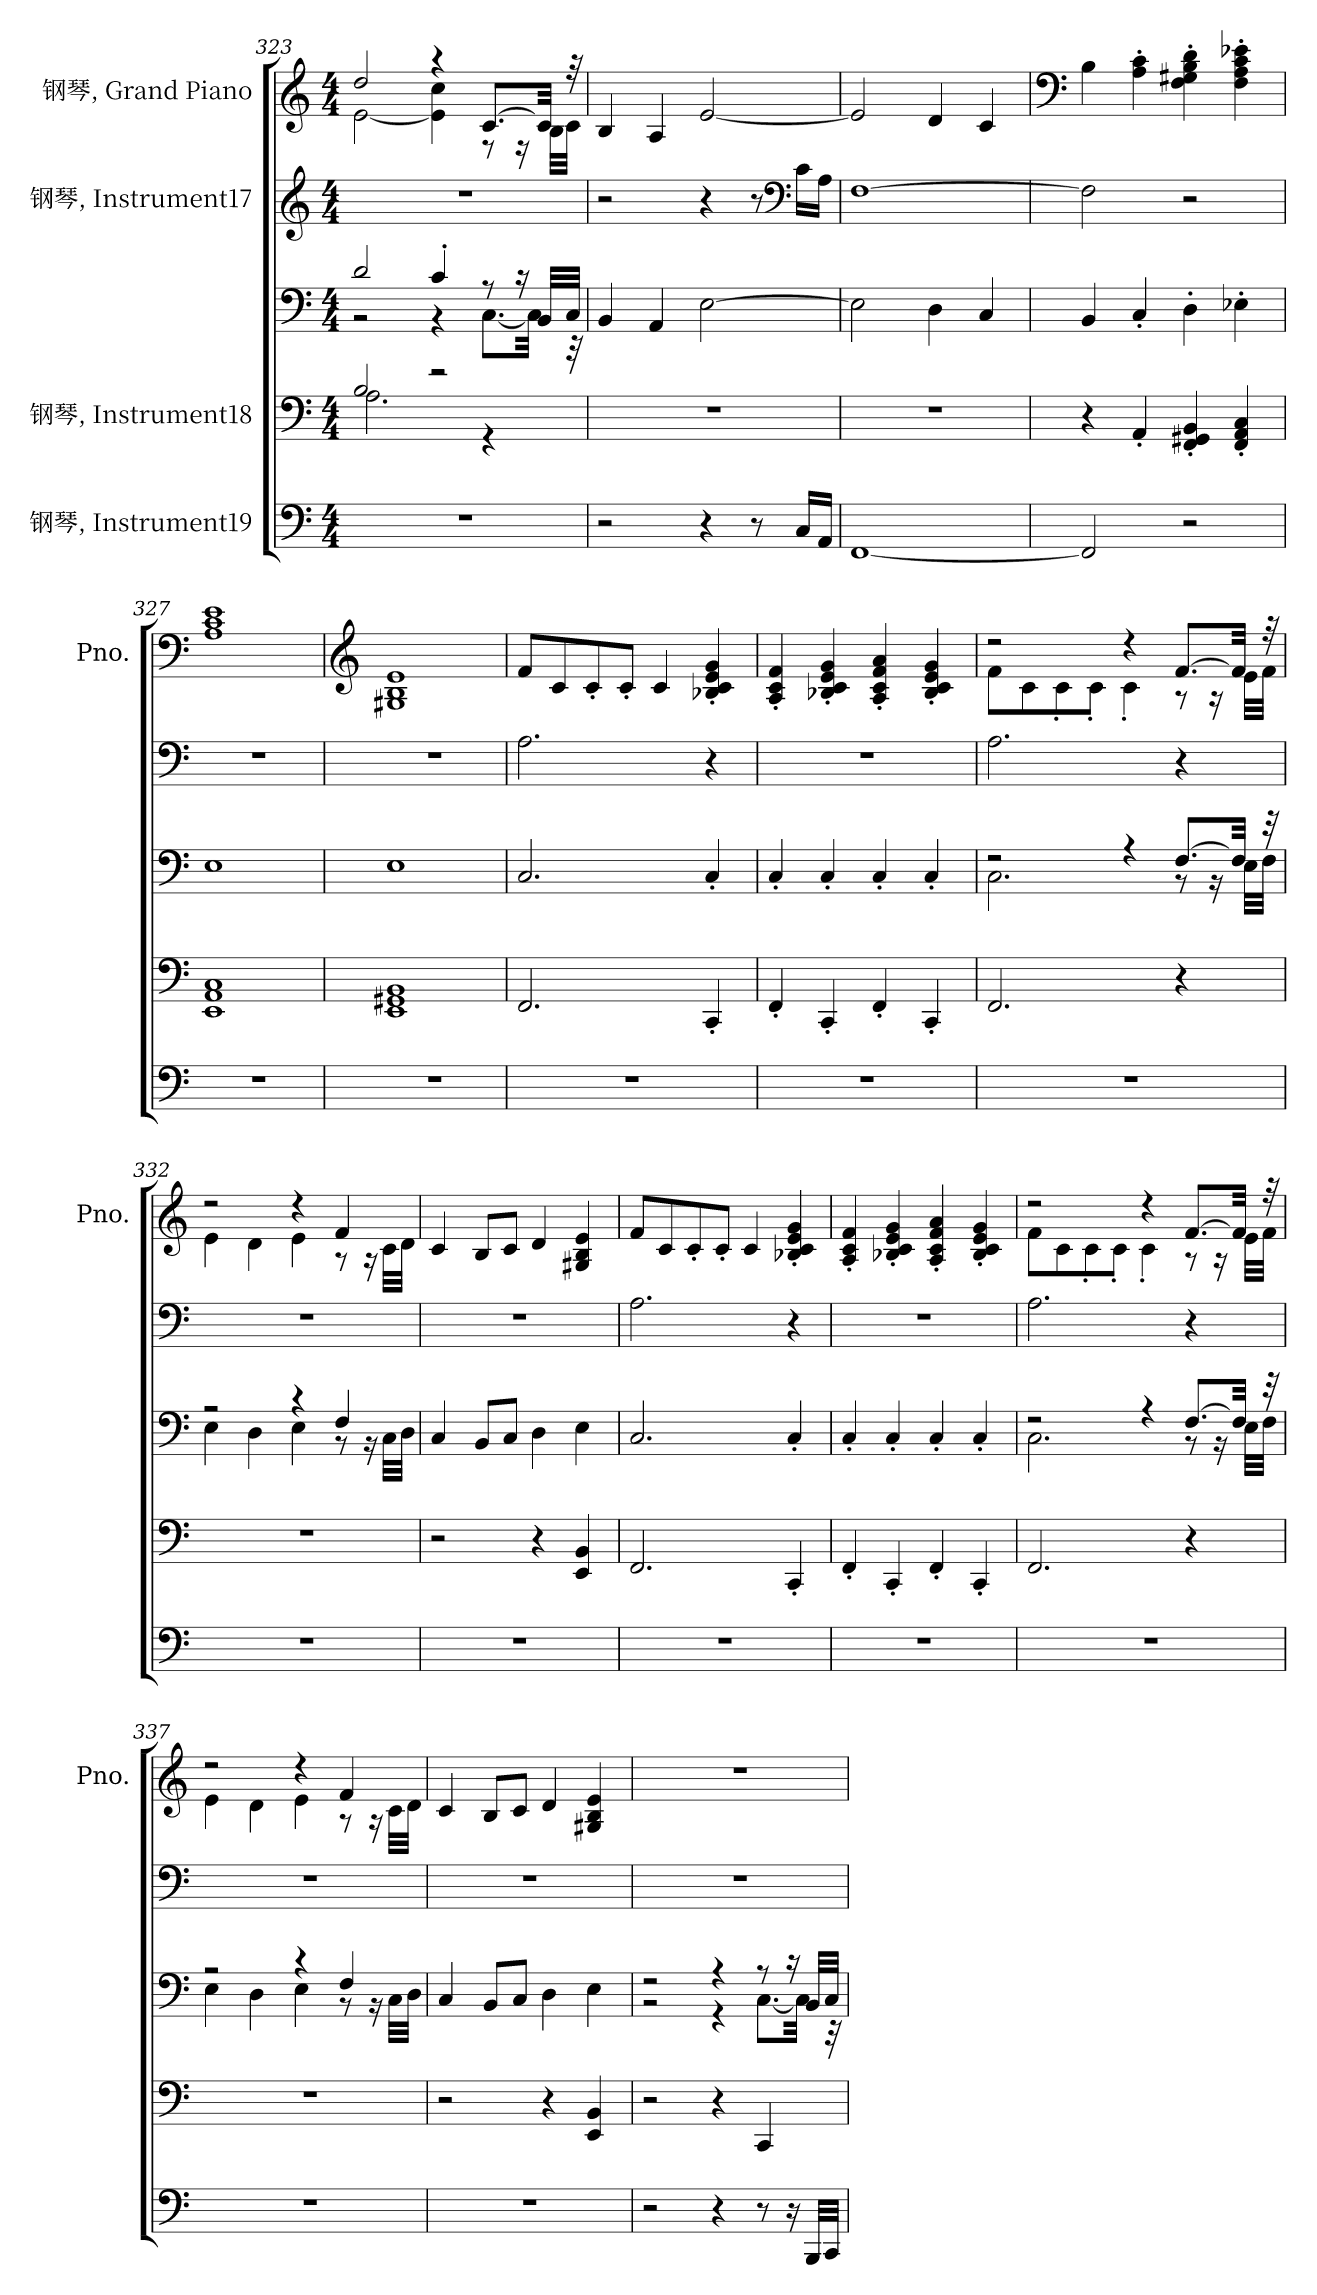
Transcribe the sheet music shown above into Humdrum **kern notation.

**kern	**kern	**kern	**kern	**kern
*part4	*part3	*part3	*part2	*part1
*staff5	*staff4	*staff3	*staff2	*staff1
*I"钢琴, Instrument19	*I"钢琴, Instrument18	*	*I"钢琴, Instrument17	*I"钢琴, Grand Piano
*	*	*	*	*I'Pno.
*clefF4	*clefF4	*clefF4	*clefG2	*clefG2
*k[]	*k[]	*k[]	*k[]	*k[]
*M4/4	*M4/4	*M4/4	*M4/4	*M4/4
=323	=323	=323	=323	=323
*	*^	*^	*	*^
1r	2B/	2.A\	2d/	2r	1r	2dd/	[2e\
.	2r	.	4c'/	4r	.	4r	4e\] 4cc\
.	.	4r	8r	[8.C\L	.	[8.c/L	8r
.	.	.	16r	.	.	.	16r
.	.	.	32BB/LLL	32C\Jkk]	.	32c/Jkk]	32B\LLL
.	.	.	32C/JJJ	32r	.	32r	32c\JJJ
*	*v	*v	*	*	*	*v	*v
*	*	*v	*v	*	*
=324	=324	=324	=324	=324
2r	1r	4BB/	2r	4B/
.	.	4AA/	.	4A/
4r	.	[2E\	4r	[2e/
8r	.	.	8r	.
*	*	*	*clefF4	*
16C/LL	.	.	16c\LL	.
16AA/JJ	.	.	16A\JJ	.
=325	=325	=325	=325	=325
[1FF	1r	2E\]	[1F	2e/]
.	.	4D\	.	4d/
.	.	4C/	.	4c/
!!LO:LB:g=z
=326	=326	=326	=326	=326
*	*	*	*	*clefF4
2FF/]	4r	4BB/	2F\]	4B\
.	4AA'/	4C'/	.	4A\' 4c\'
2r	4FF/' 4GG#X/' 4BB/'	4D'\	2r	4F\' 4G#X\' 4B\' 4d\'
.	4FF/' 4AA/' 4C/'	4E-X'\	.	4F\' 4A\' 4c\' 4e-X\'
=327	=327	=327	=327	=327
1r	1EE 1AA 1C	1E	1r	1A 1c 1e
=328	=328	=328	=328	=328
*	*	*	*	*clefG2
1r	1EE 1GG#X 1BB	1E	1r	1G#X 1B 1e
=329	=329	=329	=329	=329
1r	2.FF/	2.C/	2.A\	8f/L
.	.	.	.	8c/
.	.	.	.	8c'/
.	.	.	.	8c'/J
.	.	.	.	4c/
.	4CC'/	4C'/	4r	4B-X/' 4c/' 4e/' 4g/'
=330	=330	=330	=330	=330
1r	4FF'/	4C'/	1r	4A/' 4c/' 4f/'
.	4CC'/	4C'/	.	4B-X/' 4c/' 4e/' 4g/'
.	4FF'/	4C'/	.	4A/' 4c/' 4f/' 4a/'
.	4CC'/	4C'/	.	4B-/' 4c/' 4e/' 4g/'
!!LO:PB:g=z
=331	=331	=331	=331	=331
*	*	*^	*	*^
1r	2.FF/	2r	2.C\	2.A\	2r	8f\L
.	.	.	.	.	.	8c\
.	.	.	.	.	.	8c'\
.	.	.	.	.	.	8c'\J
.	.	4r	.	.	4r	4c'\
.	4r	[8.F/L	8r	4r	[8.f/L	8r
.	.	.	16r	.	.	16r
.	.	32F/Jkk]	32E\LLL	.	32f/Jkk]	32e\LLL
.	.	32r	32F\JJJ	.	32r	32f\JJJ
=332	=332	=332	=332	=332	=332	=332
1r	1r	2r	4E\	1r	2r	4e\
.	.	.	4D\	.	.	4d\
.	.	4r	4E\	.	4r	4e\
.	.	4F/	8r	.	4f/	8r
.	.	.	16r	.	.	16r
.	.	.	32C\LLL	.	.	32c\LLL
.	.	.	32D\JJJ	.	.	32d\JJJ
*	*	*v	*v	*	*v	*v
=333	=333	=333	=333	=333
1r	2r	4C/	1r	4c/
.	.	8BB/L	.	8B/L
.	.	8C/J	.	8c/J
.	4r	4D\	.	4d/
.	4EE/ 4BB/	4E\	.	4G#X/ 4B/ 4e/
=334	=334	=334	=334	=334
1r	2.FF/	2.C/	2.A\	8f/L
.	.	.	.	8c/
.	.	.	.	8c'/
.	.	.	.	8c'/J
.	.	.	.	4c/
.	4CC'/	4C'/	4r	4B-X/' 4c/' 4e/' 4g/'
!!LO:LB:g=z
=335	=335	=335	=335	=335
1r	4FF'/	4C'/	1r	4A/' 4c/' 4f/'
.	4CC'/	4C'/	.	4B-X/' 4c/' 4e/' 4g/'
.	4FF'/	4C'/	.	4A/' 4c/' 4f/' 4a/'
.	4CC'/	4C'/	.	4B-/' 4c/' 4e/' 4g/'
=336	=336	=336	=336	=336
*	*	*^	*	*^
1r	2.FF/	2r	2.C\	2.A\	2r	8f\L
.	.	.	.	.	.	8c\
.	.	.	.	.	.	8c'\
.	.	.	.	.	.	8c'\J
.	.	4r	.	.	4r	4c'\
.	4r	[8.F/L	8r	4r	[8.f/L	8r
.	.	.	16r	.	.	16r
.	.	32F/Jkk]	32E\LLL	.	32f/Jkk]	32e\LLL
.	.	32r	32F\JJJ	.	32r	32f\JJJ
=337	=337	=337	=337	=337	=337	=337
1r	1r	2r	4E\	1r	2r	4e\
.	.	.	4D\	.	.	4d\
.	.	4r	4E\	.	4r	4e\
.	.	4F/	8r	.	4f/	8r
.	.	.	16r	.	.	16r
.	.	.	32C\LLL	.	.	32c\LLL
.	.	.	32D\JJJ	.	.	32d\JJJ
*	*	*v	*v	*	*v	*v
=338	=338	=338	=338	=338
1r	2r	4C/	1r	4c/
.	.	8BB/L	.	8B/L
.	.	8C/J	.	8c/J
.	4r	4D\	.	4d/
.	4EE/ 4BB/	4E\	.	4G#X/ 4B/ 4e/
!!LO:PB:g=z
=339	=339	=339	=339	=339
*	*	*^	*	*
2r	2r	2r	2r	1r	1r
4r	4r	4r	4r	.	.
8r	4CC/	8r	[8.C\L	.	.
16r	.	16r	.	.	.
32BBB/LLL	.	32BB/LLL	32C\Jkk]	.	.
32CC/JJJ	.	32C/JJJ	32r	.	.
*	*	*v	*v	*	*
=	=	=	=	=
*-	*-	*-	*-	*-
